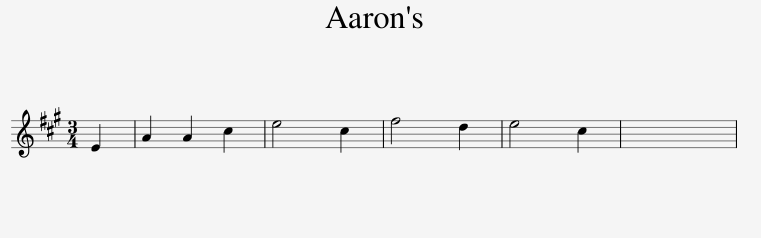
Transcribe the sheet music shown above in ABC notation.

X:1
L:1/8
M:3/4
I:linebreak $
K:A
V:1 treble
V:1
 E2 | A2 A2 c2 | e4 c2 | f4 d2 | e4 c2 | %5
 x6 | %6
